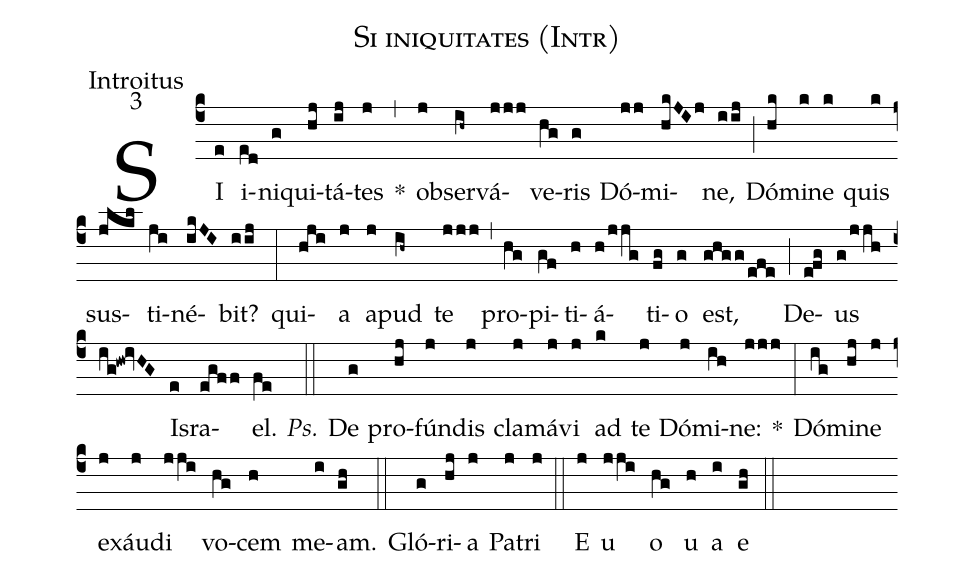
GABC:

name:Si iniquitates (Intr);
office-part:Introitus;
mode:3;
%%
(c4) SI(e) i(ed)ni(g)qui(hj)tá(ij)tes(j) *(,) ob(j)ser(ih~)vá(jjj)ve(hg)ris(g) Dó(jj)mi(hkJIj)ne,(iij) (;) Dó(hk)mi(k)ne(k) quis(k) sus(jlkl)ti(ji)né(ikJI)bit?(iij) (:) qui(hji)a(j) a(j)pud(ih~) te(jjj) (,) pro(hg)pi(gf)ti(h)á(h/jjg)ti(fg)o(g) est,(ghgg/efe) (;) De(e!fg)us(g/jjh/ig!hw!ivHG) Is(e)ra(egff)el.(fe) <i>Ps.</i>(::) De(g) pro(hj)fún(j)dis(j) cla(j)má(j)vi(j) ad(k) te(j) Dó(j)mi(ih)ne:(jjj) *(:) Dó(ig)mi(hj)ne(j) ex(j)áu(j)di(jji) vo(hg)cem(h) me(i)am.(gh) (::) Gló(g)ri(hj)a(j) Pa(j)tri(j) (::) E(j) u(jji) o(hg) u(h) a(i) e(gh) (::)
